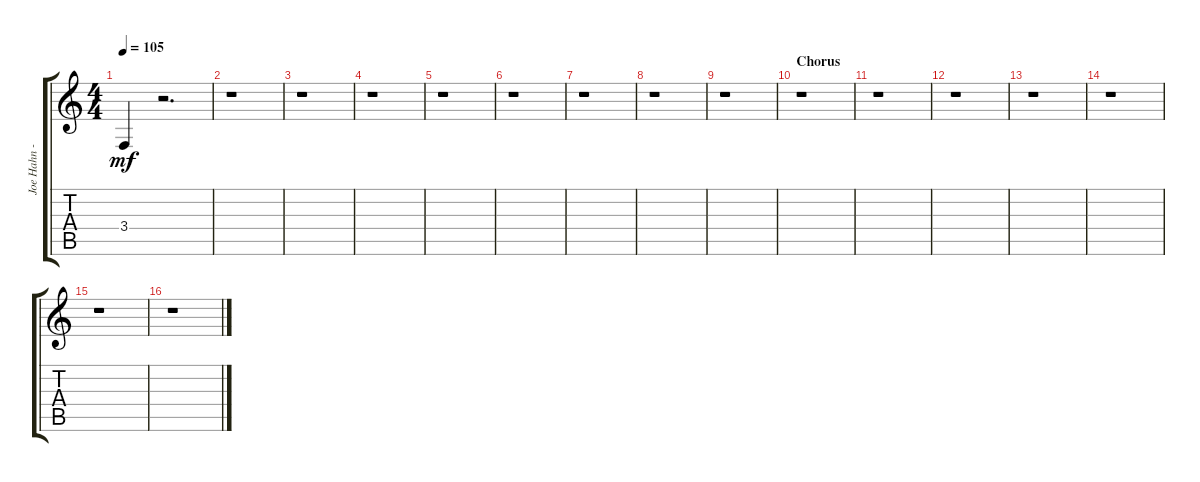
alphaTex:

\track ("Joe Hahn - Sample [Piano]" "Joe Hahn -") {instrument acousticgrandpiano}
\staff {score tabs}
\tuning (E4 B3 G3 D3 A2 E2) {hide}
\ts (4 4)
\tempo 105
\clef g2
\ks c
3.4.4{dy mf} r.2{d} |
r.1 |
r.1 |
r.1 |
r.1 |
r.1 |
r.1 |
r.1 |
r.1 |
\section ("" "Chorus")
r.1 |
r.1 |
r.1 |
r.1 |
r.1 |
r.1 |
r.1
